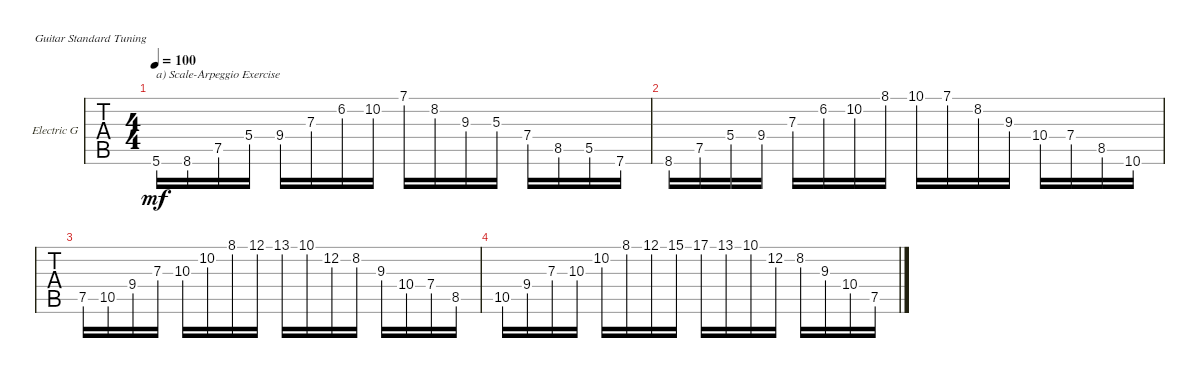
\defaultSystemsLayout 4
\bracketExtendMode groupsimilarinstruments
\firstSystemTrackNameOrientation horizontal
\otherSystemsTrackNameOrientation horizontal
\track ("Electric Guitar" "Electric G") {instrument electricguitarclean}
\staff {tabs}
\tuning (E4 B3 G3 D3 A2 E2)
\ts (4 4)
\tempo 100
\clef g2
\ks c
5.6.16{txt "a) Scale-Arpeggio Exercise" dy mf instrument electricguitarclean} 8.6.16 7.5.16 5.4.16 9.4.16 7.3.16 6.2.16 10.2.16 7.1.16 8.2.16 9.3.16 5.3.16 7.4.16 8.5.16 5.5.16 7.6.16 |
8.6.16 7.5.16 5.4.16 9.4.16 7.3.16 6.2.16 10.2.16 8.1.16 10.1.16 7.1.16 8.2.16 9.3.16 10.4.16 7.4.16 8.5.16 10.6.16 |
7.5.16 10.5.16 9.4.16 7.3.16 10.3.16 10.2.16 8.1.16 12.1.16 13.1.16 10.1.16 12.2.16 8.2.16 9.3.16 10.4.16 7.4.16 8.5.16 |
10.5.16 9.4.16 7.3.16 10.3.16 10.2.16 8.1.16 12.1.16 15.1.16 17.1.16 13.1.16 10.1.16 12.2.16 8.2.16 9.3.16 10.4.16 7.5.16
